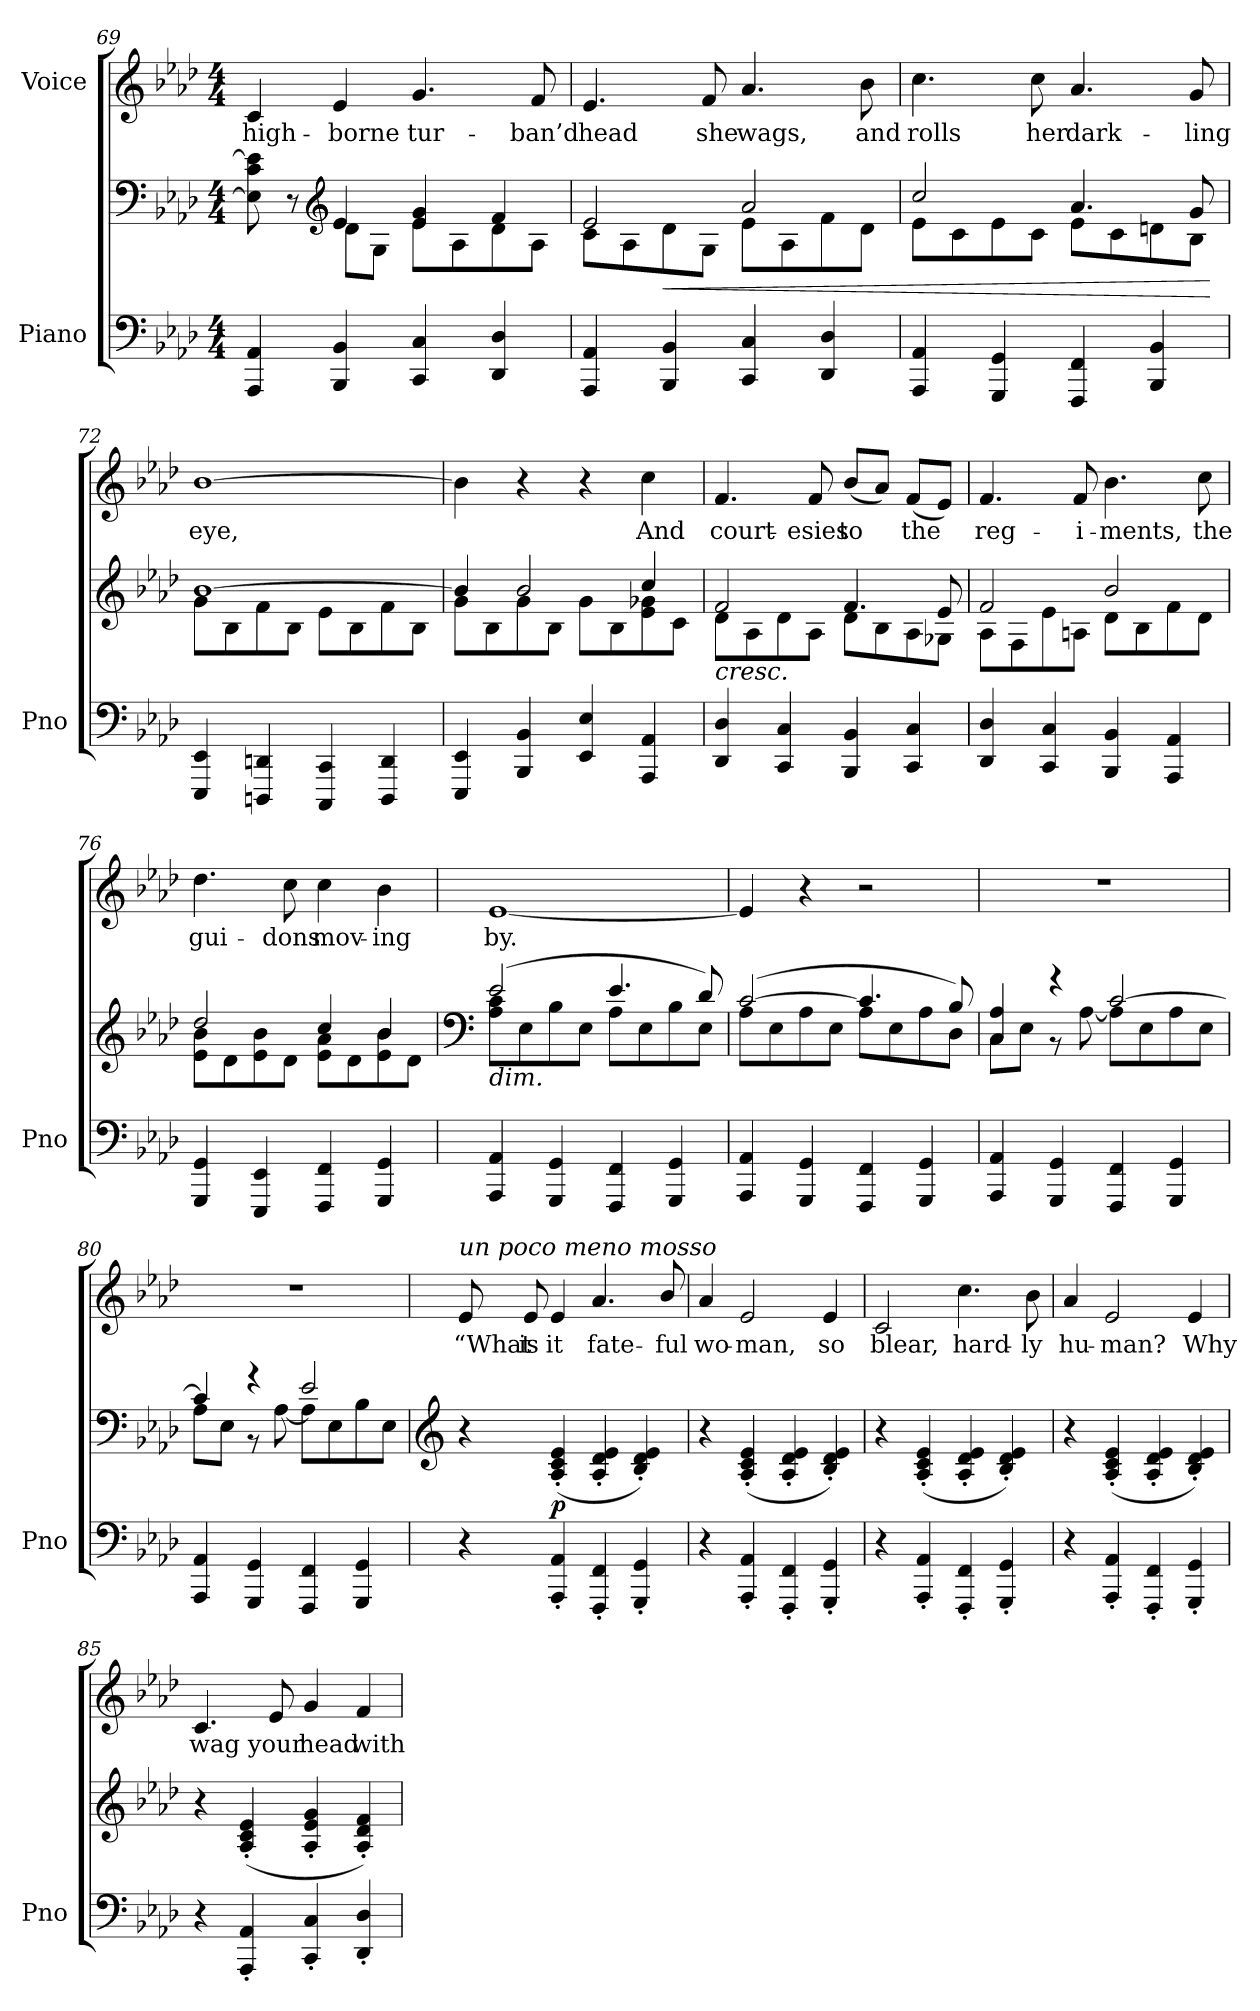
**kern	**kern	**dynam	**kern	**text
*part2	*part2	*part2	*part1	*part1
*staff3	*staff2	*staff2/3	*staff1	*staff1
*I"Piano	*	*	*I"Voice	*
*I'Pno	*	*	*	*
*clefF4	*clefF4	*	*clefG2	*
*k[b-e-a-d-]	*k[b-e-a-d-]	*	*k[b-e-a-d-]	*
*M4/4	*M4/4	*	*M4/4	*
=69	=69	=69	=69	=69
*	*^	*	*	*
4AAA-/ 4AA-/	8E-\] 8c\ 8e-\]	4ryy	.	4c/	high-
.	8r	.	.	.	.
*	*clefG2	*	*	*	*
4BBB-/ 4BB-/	4e-/	8d-\L	.	4e-/	-borne
.	.	8G\J	.	.	.
4CC/ 4C/	4e-/ 4g/	8e-\L	.	4.g/	tur-
.	.	8A-\	.	.	.
4DD-/ 4D-/	4f/	8d-\	.	.	.
.	.	8A-\J	.	8f/	-ban’d
=70	=70	=70	=70	=70	=70
4AAA-/ 4AA-/	2e-/	8c\L	.	4.e-/	head
.	.	8A-\	.	.	.
!	!	!	!LO:HP:b	!	!
4BBB-/ 4BB-/	.	8d-\	<	.	.
.	.	8G\J	.	8f/	she
4CC/ 4C/	2a-/	8e-\L	.	4.a-/	wags,
.	.	8A-\	.	.	.
4DD-/ 4D-/	.	8f\	.	.	.
.	.	8d-\J	.	8b-\	and
=71	=71	=71	=71	=71	=71
4AAA-/ 4AA-/	2cc/	8e-\L	.	4.cc\	rolls
.	.	8c\	.	.	.
4GGG/ 4GG/	.	8e-\	.	.	.
.	.	8c\J	.	8cc\	her
4FFF/ 4FF/	4.a-/	8e-\L	.	4.a-/	dark-
.	.	8c\	.	.	.
4BBB-/ 4BB-/	.	8dn\	.	.	.
.	8g/	8B-\J	.	8g/	-ling
*	*v	*v	*	*	*
.	.	[	.	.
=72	=72	=72	=72	=72
*	*^	*	*	*
4EEE-/ 4EE-/	[1b-	8g\L	.	[1b-	eye,
.	.	8B-\	.	.	.
4DDDn/ 4DDn/	.	8f\	.	.	.
.	.	8B-\J	.	.	.
4CCC/ 4CC/	.	8e-\L	.	.	.
.	.	8B-\	.	.	.
4DDD/ 4DD/	.	8f\	.	.	.
.	.	8B-\J	.	.	.
=73	=73	=73	=73	=73	=73
4EEE-/ 4EE-/	4b-/]	8g\L	.	4b-\]	.
.	.	8B-\	.	.	.
4BBB-/ 4BB-/	2b-/	8g\	.	4r	.
.	.	8B-\J	.	.	.
4EE-/ 4E-/	.	8g\L	.	4r	.
.	.	8B-\	.	.	.
4AAA-/ 4AA-/	4cc/	8e-\ 8g-X\	.	4cc\	And
.	.	8c\J	.	.	.
=74	=74	=74	=74	=74	=74
!	!LO:TX:b:i:t=cresc.	!	!	!	!
4DD-/ 4D-/	2f/	8d-\L	.	4.f/	court-
.	.	8A-\	.	.	.
4CC/ 4C/	.	8d-\	.	.	.
.	.	8A-\J	.	8f/	-esies
4BBB-/ 4BB-/	4.f/	8d-\L	.	(8b-/L	to
.	.	8B-\	.	8a-/J)	.
4CC/ 4C/	.	8A-\	.	(8f/L	the
.	8e-/	8G-X\J	.	8e-/J)	.
=75	=75	=75	=75	=75	=75
4DD-/ 4D-/	2f/	8A-\L	.	4.f/	reg-
.	.	8F\	.	.	.
4CC/ 4C/	.	8e-\	.	.	.
.	.	8An\J	.	8f/	-i-
4BBB-/ 4BB-/	2b-/	8d-\L	.	4.b-\	-ments,
.	.	8B-\	.	.	.
4AAA-/ 4AA-/	.	8f\	.	.	.
.	.	8d-\J	.	8cc\	the
=76	=76	=76	=76	=76	=76
4GGG/ 4GG/	2dd-/	8e-\ 8b-\L	.	4.dd-\	gui-
.	.	8d-\	.	.	.
4EEE-/ 4EE-/	.	8e-\ 8b-\	.	.	.
.	.	8d-\J	.	8cc\	-dons
4FFF/ 4FF/	4cc/	8e-\ 8a-\L	.	4cc\	mov-
.	.	8d-\	.	.	.
4GGG/ 4GG/	4b-/	8e-\ 8b-\	.	4b-\	-ing
.	.	8d-\J	.	.	.
=77	=77	=77	=77	=77	=77
*	*clefF4	*	*	*	*
!	!LO:TX:b:i:t=dim.	!	!	!	!
4AAA-/ 4AA-/	(2e-/	8A-\ 8c\L	.	[1e-	by.
.	.	8E-\	.	.	.
4GGG/ 4GG/	.	8B-\	.	.	.
.	.	8E-\J	.	.	.
4FFF/ 4FF/	4.e-/	8A-\L	.	.	.
.	.	8E-\	.	.	.
4GGG/ 4GG/	.	8B-\	.	.	.
.	8d-/)	8E-\J	.	.	.
=78	=78	=78	=78	=78	=78
4AAA-/ 4AA-/	([2c/	8A-\L	.	4e-/]	.
.	.	8E-\	.	.	.
4GGG/ 4GG/	.	8A-\	.	4r	.
.	.	8E-\J	.	.	.
4FFF/ 4FF/	4.c/]	8A-\L	.	2r	.
.	.	8E-\	.	.	.
4GGG/ 4GG/	.	8A-\	.	.	.
.	8B-/)	8D-\J	.	.	.
=79	=79	=79	=79	=79	=79
4AAA-/ 4AA-/	4C/ 4A-/	8C\L	.	1r	.
.	.	8E-\J	.	.	.
4GGG/ 4GG/	4r	8r	.	.	.
.	.	[8A-\	.	.	.
4FFF/ 4FF/	[2c/	8A-\L]	.	.	.
.	.	8E-\	.	.	.
4GGG/ 4GG/	.	8A-\	.	.	.
.	.	8E-\J	.	.	.
=80	=80	=80	=80	=80	=80
4AAA-/ 4AA-/	4c/]	8A-\L	.	1r	.
.	.	8E-\J	.	.	.
4GGG/ 4GG/	4r	8r	.	.	.
.	.	[8A-\	.	.	.
4FFF/ 4FF/	2e-/	8A-\L]	.	.	.
.	.	8E-\	.	.	.
4GGG/ 4GG/	.	8B-\	.	.	.
.	.	8E-\J	.	.	.
*	*v	*v	*	*	*
=81	=81	=81	=81	=81
*	*clefG2	*	*	*
*	*^	*	*	*
!	!	!	!	!LO:TX:i:t=un poco meno mosso	!
*	*v	*v	*	*	*
4r	4r	.	8e-/	“What
.	.	.	8e-/	is
!	!	!LO:DY:b	!	!
4AAA-/' 4AA-/'	(4A-/' 4c/' 4e-/'	p	4e-/	it
4FFF/' 4FF/'	4A-/' 4d-/' 4e-/'	.	4.a-/	fate-
4GGG/' 4GG/'	4B-/' 4d-/' 4e-/')	.	.	.
.	.	.	8b-/	-ful
=82	=82	=82	=82	=82
4r	4r	.	4a-/	wo-
4AAA-/' 4AA-/'	(4A-/' 4c/' 4e-/'	.	2e-/	-man,
4FFF/' 4FF/'	4A-/' 4d-/' 4e-/'	.	.	.
4GGG/' 4GG/'	4B-/' 4d-/' 4e-/')	.	4e-/	so
=83	=83	=83	=83	=83
4r	4r	.	2c/	blear,
4AAA-/' 4AA-/'	(4A-/' 4c/' 4e-/'	.	.	.
4FFF/' 4FF/'	4A-/' 4d-/' 4e-/'	.	4.cc\	hard-
4GGG/' 4GG/'	4B-/' 4d-/' 4e-/')	.	.	.
.	.	.	8b-\	-ly
=84	=84	=84	=84	=84
4r	4r	.	4a-/	hu-
4AAA-/' 4AA-/'	(4A-/' 4c/' 4e-/'	.	2e-/	-man?
4FFF/' 4FF/'	4A-/' 4d-/' 4e-/'	.	.	.
4GGG/' 4GG/'	4B-/' 4d-/' 4e-/')	.	4e-/	Why
=85	=85	=85	=85	=85
4r	4r	.	4.c/	wag
4AAA-/' 4AA-/'	(4A-/' 4c/' 4e-/'	.	.	.
.	.	.	8e-/	your
4CC/' 4C/'	4A-/' 4e-/' 4g/'	.	4g/	head
4DD-/' 4D-/'	4A-/' 4d-/' 4f/')	.	4f/	with
=	=	=	=	=
*-	*-	*-	*-	*-
